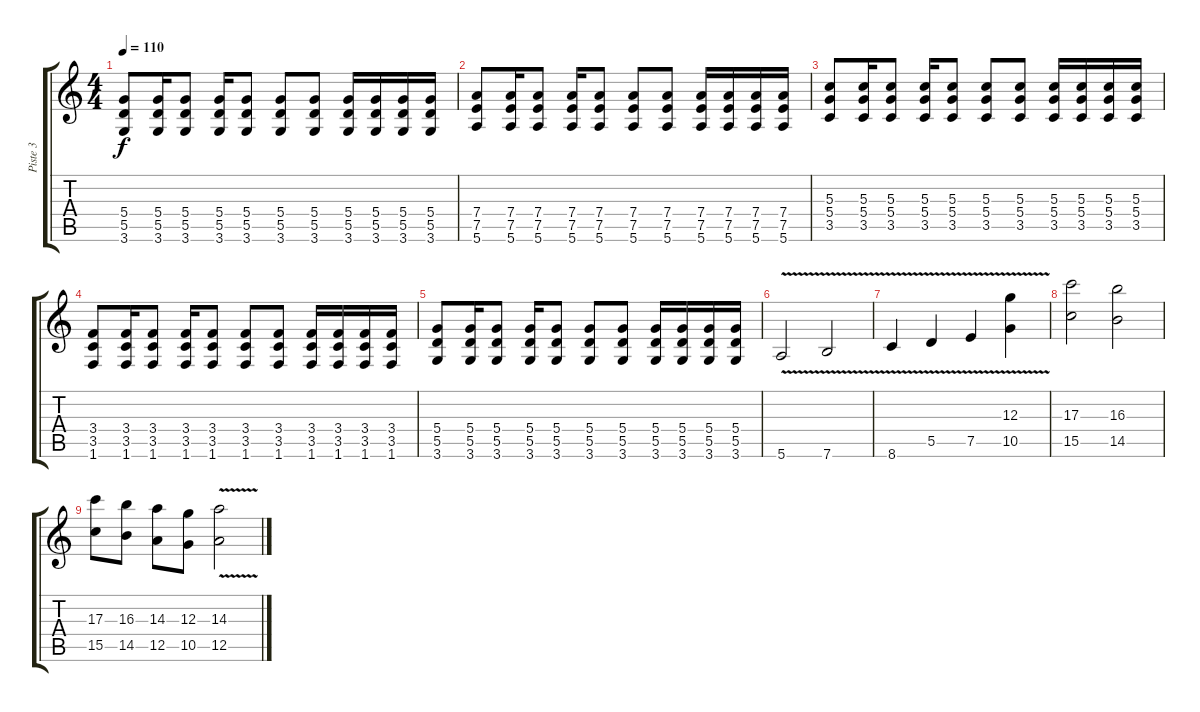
\track ("Piste 3" "Piste 3") {instrument overdrivenguitar}
\staff {score tabs}
\tuning (E4 B3 G3 D3 A2 E2) {hide}
\ts (4 4)
\tempo 110
\clef g2
\ks c
(5.4 5.5 3.6).8{dy f} (5.4 5.5 3.6).16 (5.4 5.5 3.6).8 (5.4 5.5 3.6).16 (5.4 5.5 3.6).8 (5.4 5.5 3.6).8 (5.4 5.5 3.6).8 (5.4 5.5 3.6).16 (5.4 5.5 3.6).16 (5.4 5.5 3.6).16 (5.4 5.5 3.6).16 |
(7.4 7.5 5.6).8 (7.4 7.5 5.6).16 (7.4 7.5 5.6).8 (7.4 7.5 5.6).16 (7.4 7.5 5.6).8 (7.4 7.5 5.6).8 (7.4 7.5 5.6).8 (7.4 7.5 5.6).16 (7.4 7.5 5.6).16 (7.4 7.5 5.6).16 (7.4 7.5 5.6).16 |
(5.3 5.4 3.5).8 (5.3 5.4 3.5).16 (5.3 5.4 3.5).8 (5.3 5.4 3.5).16 (5.3 5.4 3.5).8 (5.3 5.4 3.5).8 (5.3 5.4 3.5).8 (5.3 5.4 3.5).16 (5.3 5.4 3.5).16 (5.3 5.4 3.5).16 (5.3 5.4 3.5).16 |
(3.4 3.5 1.6).8 (3.4 3.5 1.6).16 (3.4 3.5 1.6).8 (3.4 3.5 1.6).16 (3.4 3.5 1.6).8 (3.4 3.5 1.6).8 (3.4 3.5 1.6).8 (3.4 3.5 1.6).16 (3.4 3.5 1.6).16 (3.4 3.5 1.6).16 (3.4 3.5 1.6).16 |
(5.4 5.5 3.6).8 (5.4 5.5 3.6).16 (5.4 5.5 3.6).8 (5.4 5.5 3.6).16 (5.4 5.5 3.6).8 (5.4 5.5 3.6).8 (5.4 5.5 3.6).8 (5.4 5.5 3.6).16 (5.4 5.5 3.6).16 (5.4 5.5 3.6).16 (5.4 5.5 3.6).16 |
5.6{v}.2 7.6{v}.2 |
8.6{v}.4 5.5{v}.4 7.5{v}.4 (12.3 10.5{v}).4 |
(17.3 15.5).2 (16.3 14.5).2 |
(17.3 15.5).8 (16.3 14.5).8 (14.3 12.5).8 (12.3 10.5).8 (14.3{v} 12.5).2
